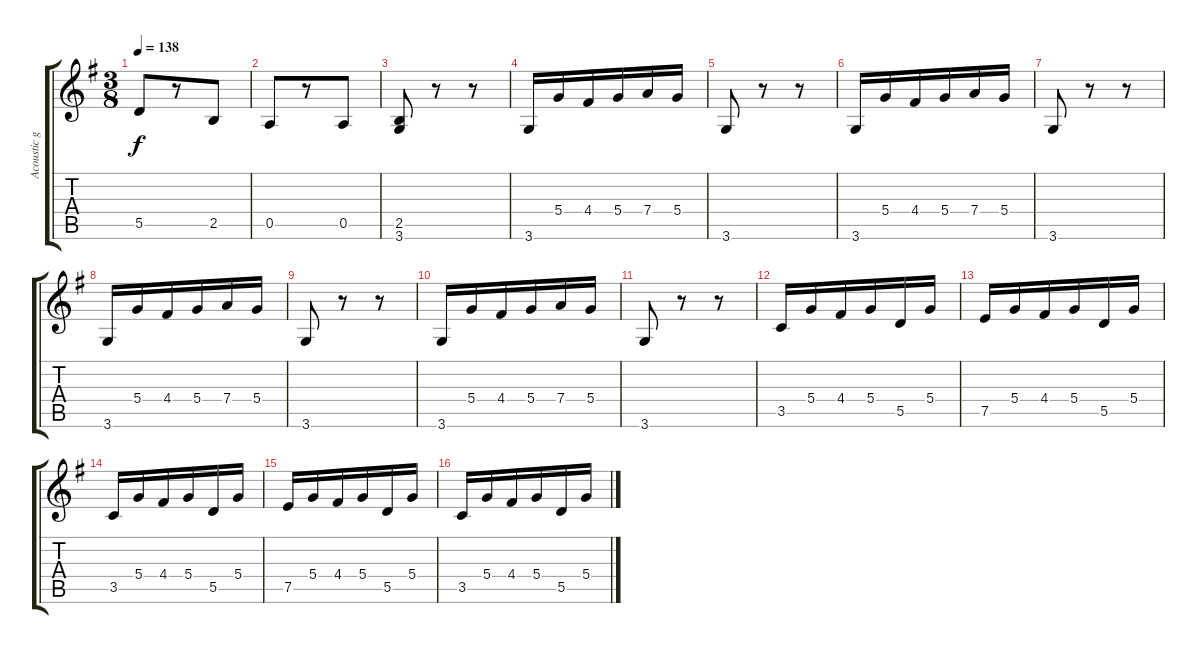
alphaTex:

\track ("Acoustic guitar 2" "Acoustic g") {instrument acousticguitarnylon}
\staff {score tabs}
\tuning (E4 B3 G3 D3 A2 E2) {hide}
\ts (3 8)
\tempo 138
\clef g2
\ks g
5.5.8{dy f} r.8 2.5.8 |
0.5.8 r.8 0.5.8 |
(2.5 3.6).8 r.8 r.8 |
3.6.16 5.4.16 4.4.16 5.4.16 7.4.16 5.4.16 |
3.6.8 r.8 r.8 |
3.6.16 5.4.16 4.4.16 5.4.16 7.4.16 5.4.16 |
3.6.8 r.8 r.8 |
3.6.16 5.4.16 4.4.16 5.4.16 7.4.16 5.4.16 |
3.6.8 r.8 r.8 |
3.6.16 5.4.16 4.4.16 5.4.16 7.4.16 5.4.16 |
3.6.8 r.8 r.8 |
3.5.16 5.4.16 4.4.16 5.4.16 5.5.16 5.4.16 |
7.5.16 5.4.16 4.4.16 5.4.16 5.5.16 5.4.16 |
3.5.16 5.4.16 4.4.16 5.4.16 5.5.16 5.4.16 |
7.5.16 5.4.16 4.4.16 5.4.16 5.5.16 5.4.16 |
3.5.16 5.4.16 4.4.16 5.4.16 5.5.16 5.4.16
